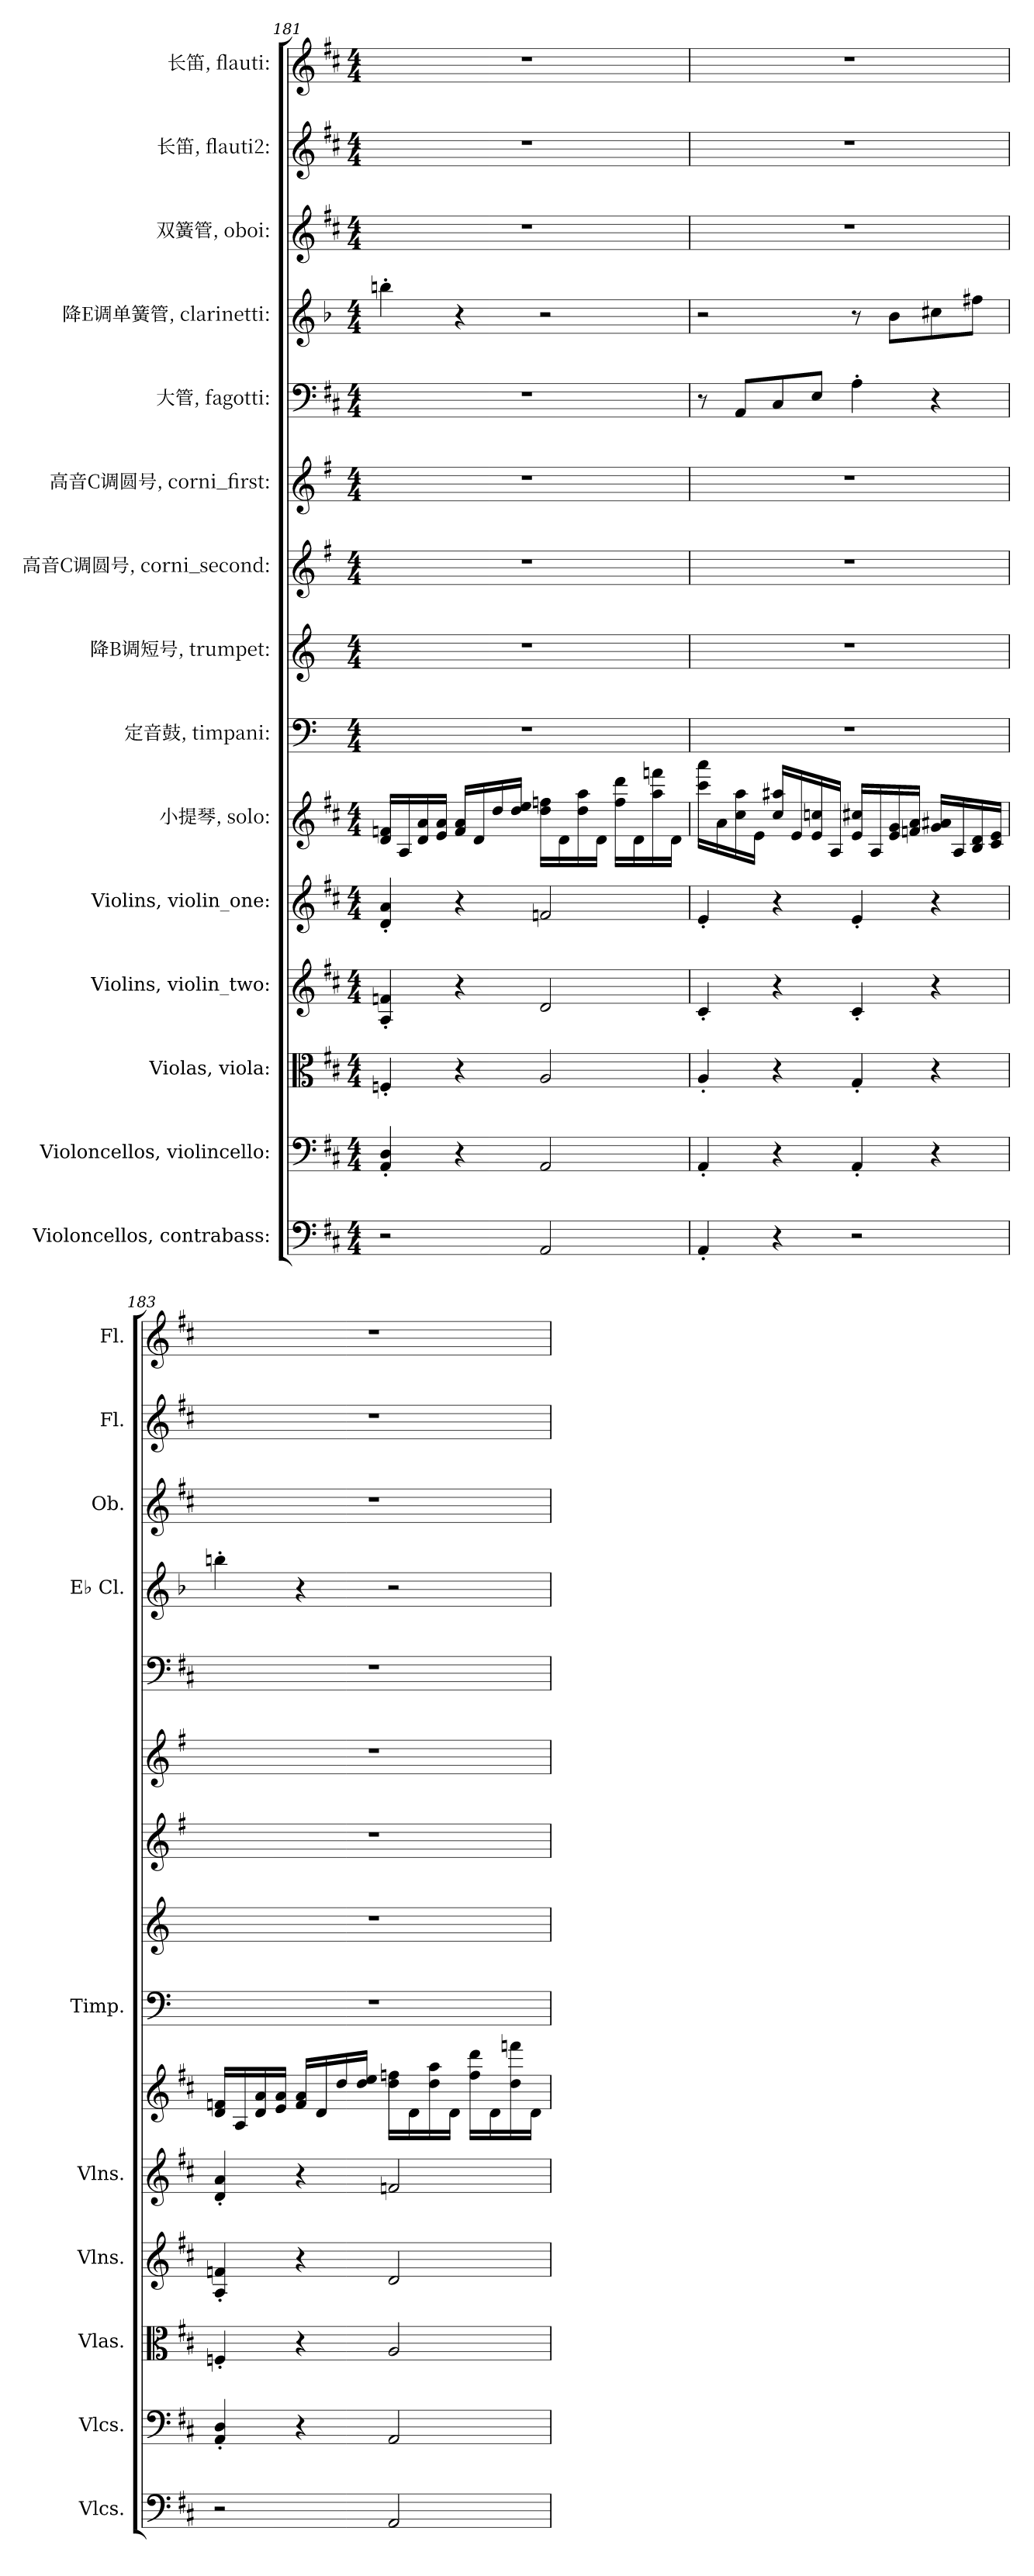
**kern	**kern	**kern	**kern	**kern	**kern	**kern	**kern	**kern	**kern	**kern	**kern	**kern	**kern	**kern
*part15	*part14	*part13	*part12	*part11	*part10	*part9	*part8	*part7	*part6	*part5	*part4	*part3	*part2	*part1
*staff15	*staff14	*staff13	*staff12	*staff11	*staff10	*staff9	*staff8	*staff7	*staff6	*staff5	*staff4	*staff3	*staff2	*staff1
*I"Violoncellos, contrabass:	*I"Violoncellos, violincello:	*I"Violas, viola:	*I"Violins, violin_two:	*I"Violins, violin_one:	*I"小提琴, solo:	*I"定音鼓, timpani:	*I"降B调短号, trumpet:	*I"高音C调圆号, corni_second:	*I"高音C调圆号, corni_first:	*I"大管, fagotti:	*I"降E调单簧管, clarinetti:	*I"双簧管, oboi:	*I"长笛, flauti2:	*I"长笛, flauti:
*I'Vlcs.	*I'Vlcs.	*I'Vlas.	*I'Vlns.	*I'Vlns.	*	*I'Timp.	*	*	*	*	*I'E♭ Cl.	*I'Ob.	*I'Fl.	*I'Fl.
*clefF4	*clefF4	*clefC3	*clefG2	*clefG2	*clefG2	*clefF4	*clefG2	*clefG2	*clefG2	*clefF4	*clefG2	*clefG2	*clefG2	*clefG2
*	*	*	*	*	*	*	*ITrd1c2	*ITrd4c7	*ITrd4c7	*	*ITrd-2c-3	*	*	*
*k[f#c#]	*k[f#c#]	*k[f#c#]	*k[f#c#]	*k[f#c#]	*k[f#c#]	*k[]	*k[b-e-]	*k[]	*k[]	*k[f#c#]	*k[b-e-a-d-]	*k[f#c#]	*k[f#c#]	*k[f#c#]
*M4/4	*M4/4	*M4/4	*M4/4	*M4/4	*M4/4	*M4/4	*M4/4	*M4/4	*M4/4	*M4/4	*M4/4	*M4/4	*M4/4	*M4/4
=181	=181	=181	=181	=181	=181	=181	=181	=181	=181	=181	=181	=181	=181	=181
2r	4AA/' 4D/'	4Fn'/	4A/' 4fn/'	4d/' 4a/'	16d/ 16fn/LL	1r	1r	1r	1r	1r	4dddn'\	1r	1r	1r
.	.	.	.	.	16A/	.	.	.	.	.	.	.	.	.
.	.	.	.	.	16d/ 16a/	.	.	.	.	.	.	.	.	.
.	.	.	.	.	16e/ 16a/JJ	.	.	.	.	.	.	.	.	.
.	4r	4r	4r	4r	16f/ 16a/LL	.	.	.	.	.	4r	.	.	.
.	.	.	.	.	16d/	.	.	.	.	.	.	.	.	.
.	.	.	.	.	16dd/	.	.	.	.	.	.	.	.	.
.	.	.	.	.	16dd/ 16ee/JJ	.	.	.	.	.	.	.	.	.
2AA/	2AA/	2A/	2d/	2fn/	16dd\ 16ffn\LL	.	.	.	.	.	2r	.	.	.
.	.	.	.	.	16d\	.	.	.	.	.	.	.	.	.
.	.	.	.	.	16dd\ 16aa\	.	.	.	.	.	.	.	.	.
.	.	.	.	.	16d\JJ	.	.	.	.	.	.	.	.	.
.	.	.	.	.	16ff\ 16ddd\LL	.	.	.	.	.	.	.	.	.
.	.	.	.	.	16d\	.	.	.	.	.	.	.	.	.
.	.	.	.	.	16aa\ 16fffn\	.	.	.	.	.	.	.	.	.
.	.	.	.	.	16d\JJ	.	.	.	.	.	.	.	.	.
!!LO:PB:g=z
=182	=182	=182	=182	=182	=182	=182	=182	=182	=182	=182	=182	=182	=182	=182
4AA'/	4AA'/	4A'/	4c#'/	4e'/	16ccc#\ 16aaa\LL	1r	1r	1r	1r	8r	2r	1r	1r	1r
.	.	.	.	.	16a\	.	.	.	.	.	.	.	.	.
.	.	.	.	.	16cc#\ 16aa\	.	.	.	.	8AA/L	.	.	.	.
.	.	.	.	.	16e\JJ	.	.	.	.	.	.	.	.	.
4r	4r	4r	4r	4r	16cc#/ 16aa#X/LL	.	.	.	.	8C#/	.	.	.	.
.	.	.	.	.	16e/	.	.	.	.	.	.	.	.	.
.	.	.	.	.	16e/ 16ccn/	.	.	.	.	8E/J	.	.	.	.
.	.	.	.	.	16A/JJ	.	.	.	.	.	.	.	.	.
2r	4AA'/	4G'/	4c#'/	4e'/	16e/ 16cc#X/LL	.	.	.	.	4A'\	8r	.	.	.
.	.	.	.	.	16A/	.	.	.	.	.	.	.	.	.
.	.	.	.	.	16e/ 16g/	.	.	.	.	.	8dd-\L	.	.	.
.	.	.	.	.	16fn/ 16a/JJ	.	.	.	.	.	.	.	.	.
.	4r	4r	4r	4r	16g/ 16a#X/LL	.	.	.	.	4r	8een\	.	.	.
.	.	.	.	.	16A/	.	.	.	.	.	.	.	.	.
.	.	.	.	.	16B/ 16d/	.	.	.	.	.	8aan\J	.	.	.
.	.	.	.	.	16c#/ 16e/JJ	.	.	.	.	.	.	.	.	.
=183	=183	=183	=183	=183	=183	=183	=183	=183	=183	=183	=183	=183	=183	=183
2r	4AA/' 4D/'	4Fn'/	4A/' 4fn/'	4d/' 4a/'	16d/ 16fn/LL	1r	1r	1r	1r	1r	4dddn'\	1r	1r	1r
.	.	.	.	.	16A/	.	.	.	.	.	.	.	.	.
.	.	.	.	.	16d/ 16a/	.	.	.	.	.	.	.	.	.
.	.	.	.	.	16e/ 16a/JJ	.	.	.	.	.	.	.	.	.
.	4r	4r	4r	4r	16f/ 16a/LL	.	.	.	.	.	4r	.	.	.
.	.	.	.	.	16d/	.	.	.	.	.	.	.	.	.
.	.	.	.	.	16dd/	.	.	.	.	.	.	.	.	.
.	.	.	.	.	16dd/ 16ee/JJ	.	.	.	.	.	.	.	.	.
2AA/	2AA/	2A/	2d/	2fn/	16dd\ 16ffn\LL	.	.	.	.	.	2r	.	.	.
.	.	.	.	.	16d\	.	.	.	.	.	.	.	.	.
.	.	.	.	.	16dd\ 16aa\	.	.	.	.	.	.	.	.	.
.	.	.	.	.	16d\JJ	.	.	.	.	.	.	.	.	.
.	.	.	.	.	16ff\ 16ddd\LL	.	.	.	.	.	.	.	.	.
.	.	.	.	.	16d\	.	.	.	.	.	.	.	.	.
.	.	.	.	.	16dd\ 16fffn\	.	.	.	.	.	.	.	.	.
.	.	.	.	.	16d\JJ	.	.	.	.	.	.	.	.	.
=	=	=	=	=	=	=	=	=	=	=	=	=	=	=
*-	*-	*-	*-	*-	*-	*-	*-	*-	*-	*-	*-	*-	*-	*-
